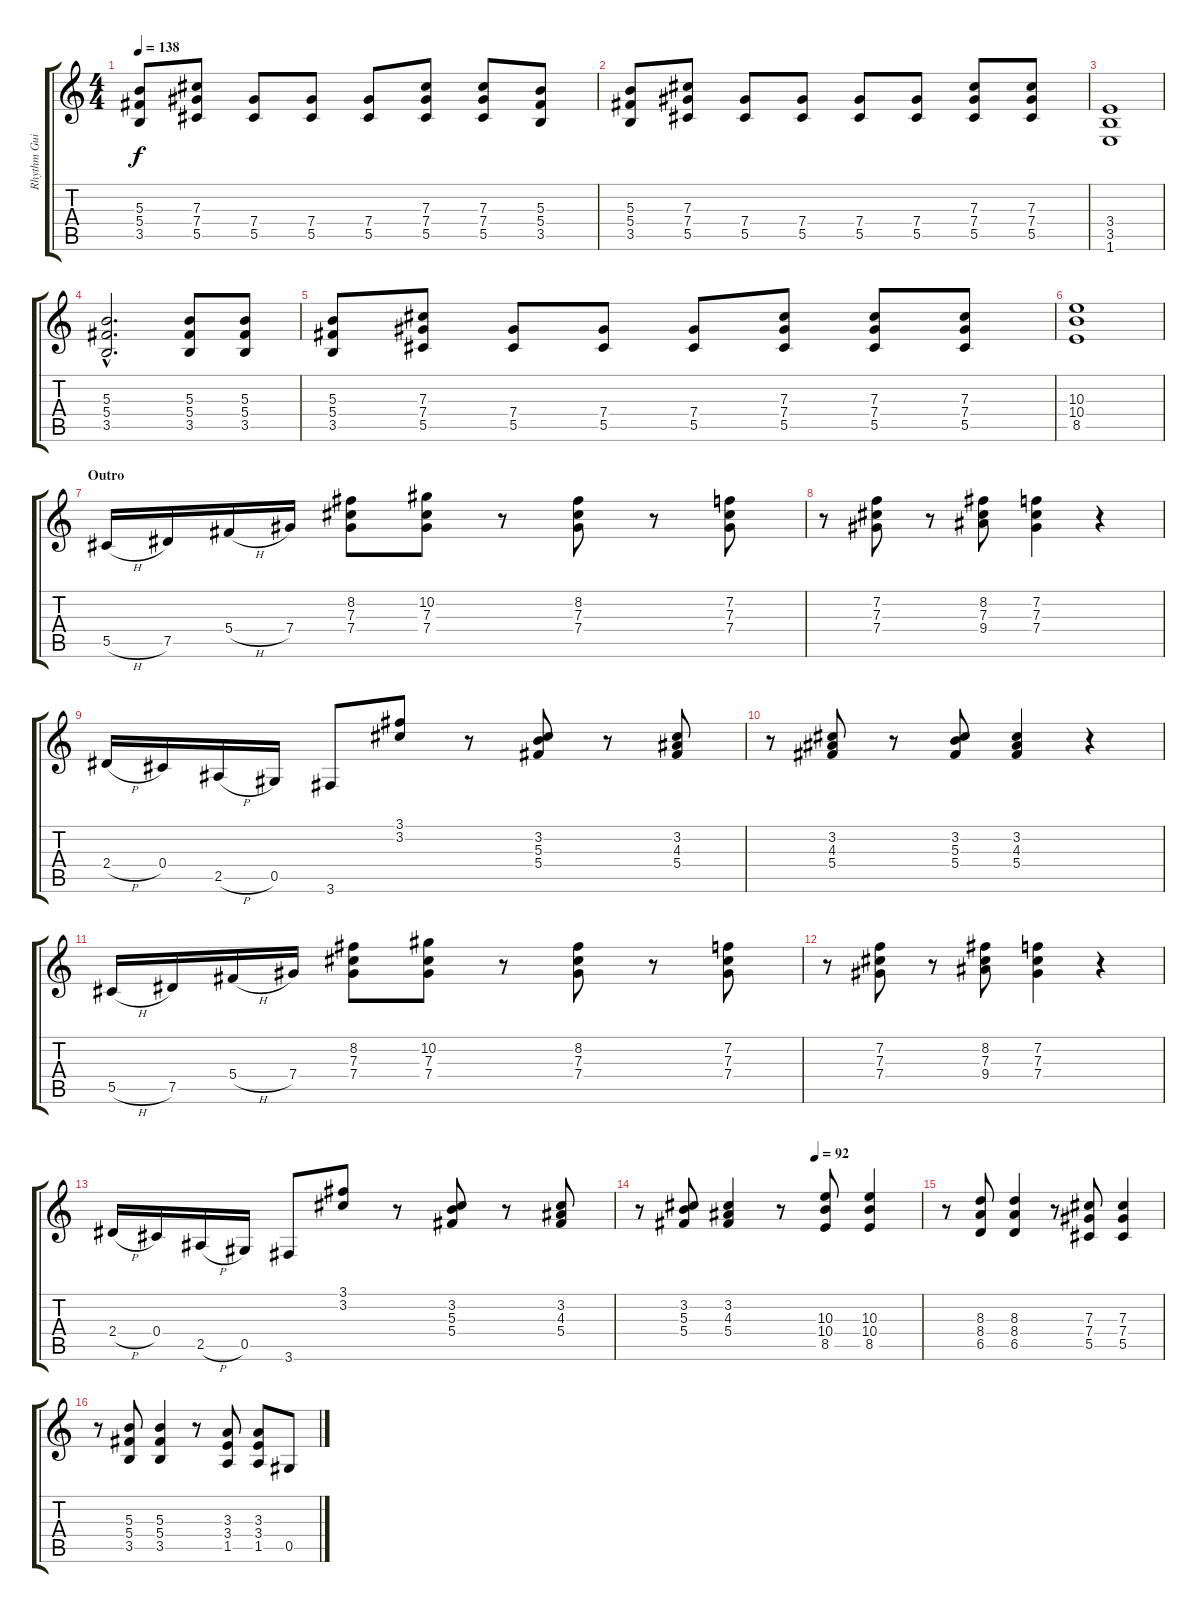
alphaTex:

\track ("Rhythm Guitar 1" "Rhythm Gui") {instrument overdrivenguitar}
\staff {score tabs}
\tuning (Eb4 Bb3 Gb3 Db3 Ab2 Eb2) {hide}
\ts (4 4)
\tempo 138
\clef g2
\ks c
(5.3 5.4 3.5).8{dy f} (7.3 7.4 5.5).8 (7.4 5.5).8 (7.4 5.5).8 (7.4 5.5).8 (7.3 7.4 5.5).8 (7.3 7.4 5.5).8 (5.3 5.4 3.5).8 |
(5.3 5.4 3.5).8 (7.3 7.4 5.5).8 (7.4 5.5).8 (7.4 5.5).8 (7.4 5.5).8 (7.4 5.5).8 (7.3 7.4 5.5).8 (7.3 7.4 5.5).8 |
(3.4 3.5 1.6).1 |
(5.3{hac} 5.4{hac} 3.5{hac}).2{d} (5.3 5.4 3.5).8 (5.3 5.4 3.5).8 |
(5.3 5.4 3.5).8 (7.3 7.4 5.5).8 (7.4 5.5).8 (7.4 5.5).8 (7.4 5.5).8 (7.3 7.4 5.5).8 (7.3 7.4 5.5).8 (7.3 7.4 5.5).8 |
(10.3 10.4 8.5).1 |
\section ("" "Outro")
5.5{h}.16 7.5.16 5.4{h}.16 7.4.16 (8.2 7.3 7.4).8 (10.2 7.3 7.4).8 r.8 (8.2 7.3 7.4).8 r.8 (7.2 7.3 7.4).8 |
r.8 (7.2 7.3 7.4).8 r.8 (8.2 7.3 9.4).8 (7.2 7.3 7.4).4 r.4 |
2.4{h}.16 0.4.16 2.5{h}.16 0.5.16 3.6.8 (3.1 3.2).8 r.8 (3.2 5.3 5.4).8 r.8 (3.2 4.3 5.4).8 |
r.8 (3.2 4.3 5.4).8 r.8 (3.2 5.3 5.4).8 (3.2 4.3 5.4).4 r.4 |
5.5{h}.16 7.5.16 5.4{h}.16 7.4.16 (8.2 7.3 7.4).8 (10.2 7.3 7.4).8 r.8 (8.2 7.3 7.4).8 r.8 (7.2 7.3 7.4).8 |
r.8 (7.2 7.3 7.4).8 r.8 (8.2 7.3 9.4).8 (7.2 7.3 7.4).4 r.4 |
2.4{h}.16 0.4.16 2.5{h}.16 0.5.16 3.6.8 (3.1 3.2).8 r.8 (3.2 5.3 5.4).8 r.8 (3.2 4.3 5.4).8 |
\tempo (92 0.625)
r.8 (3.2 5.3 5.4).8 (3.2 4.3 5.4).4 r.8 (10.3 10.4 8.5).8 (10.3 10.4 8.5).4 |
r.8 (8.3 8.4 6.5).8 (8.3 8.4 6.5).4 r.8 (7.3 7.4 5.5).8 (7.3 7.4 5.5).4 |
r.8 (5.3 5.4 3.5).8 (5.3 5.4 3.5).4 r.8 (3.3 3.4 1.5).8 (3.3 3.4 1.5).8 0.5.8
